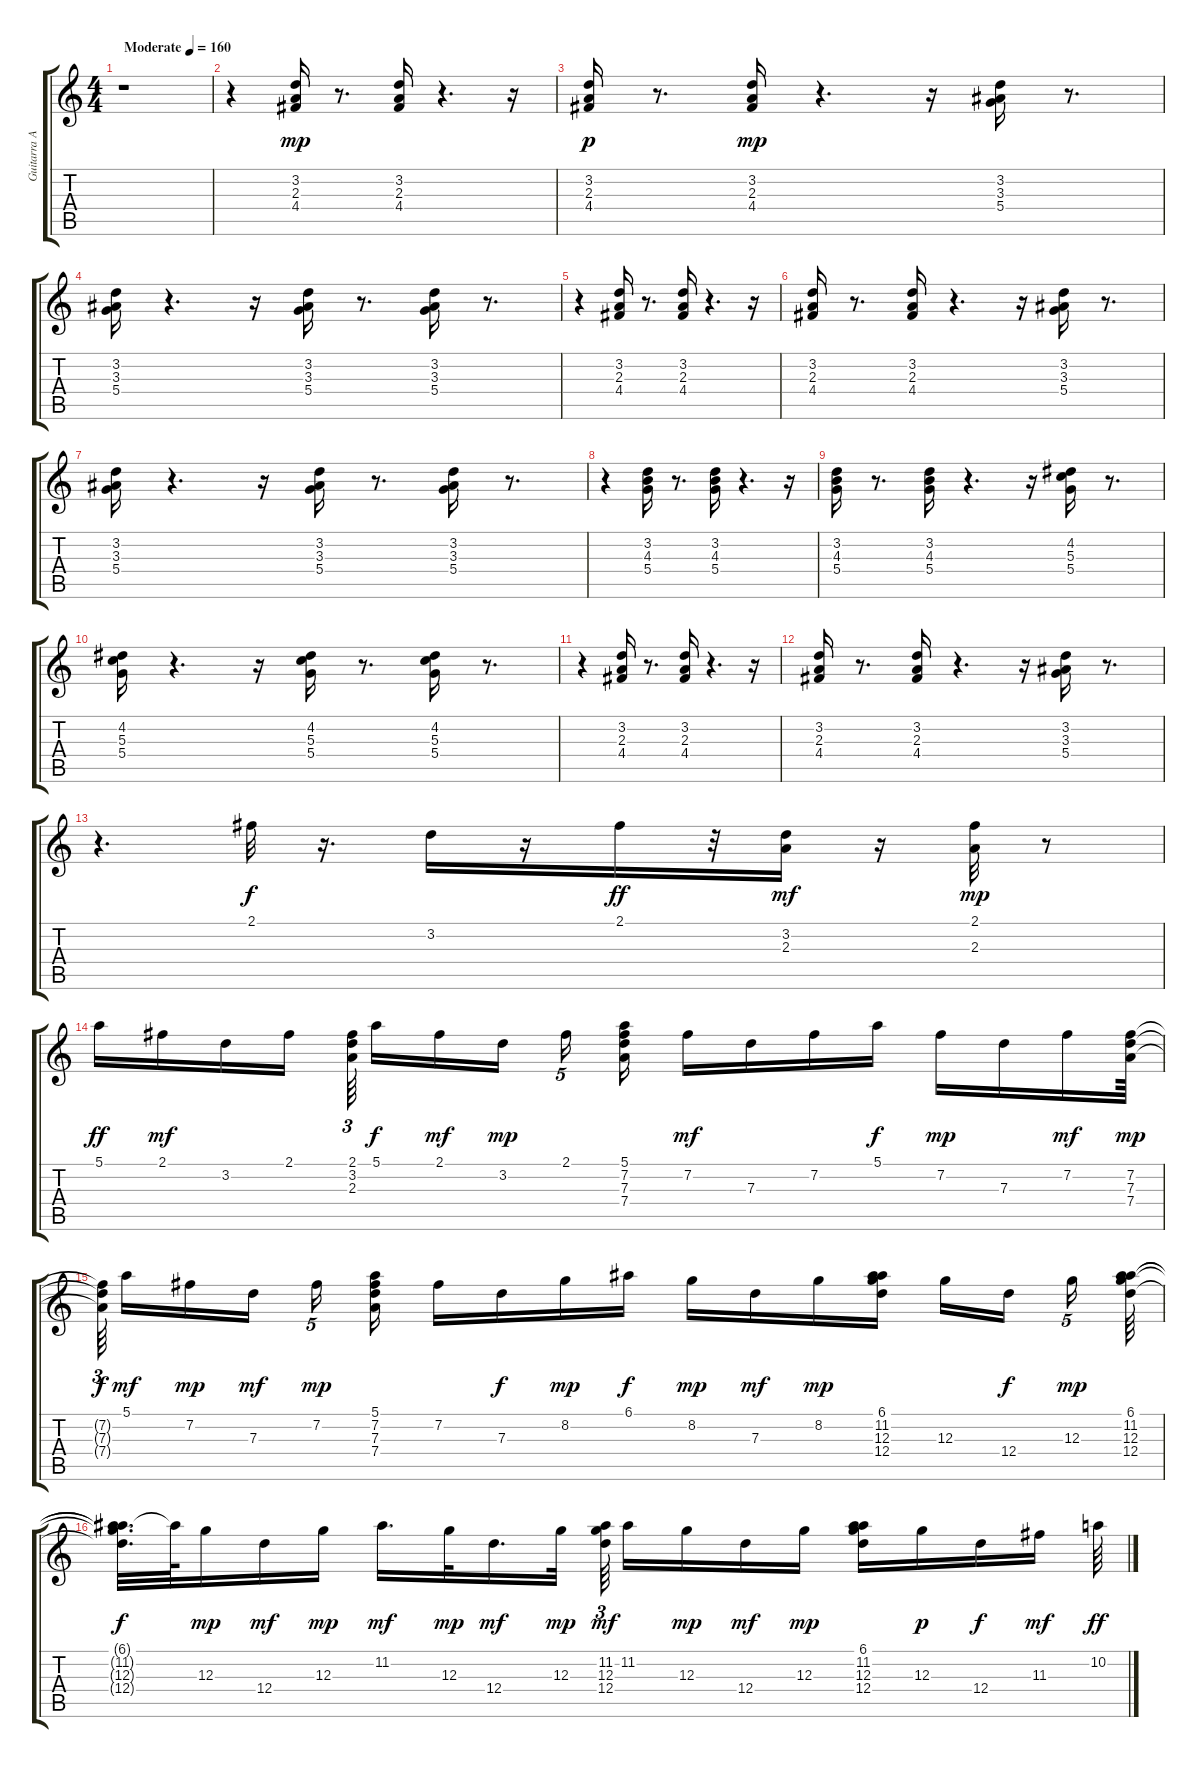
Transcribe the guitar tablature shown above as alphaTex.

\track ("Guitarra Acomp" "Guitarra A") {instrument acousticguitarnylon}
\staff {score tabs}
\tuning (E4 B3 G3 D3 A2 E2) {hide}
\ts (4 4)
\tempo (160 "Moderate")
\clef g2
\ks c
r.1{dy mp instrument acousticguitarnylon} |
r.4 (3.2 2.3 4.4).16 r.8{d} (3.2 2.3 4.4).16 r.4{d} r.16 |
(3.2 2.3 4.4).16{dy p} r.8{d} (3.2 2.3 4.4).16{dy mp} r.4{d} r.16 (3.2 3.3 5.4).16 r.8{d} |
(3.2 3.3 5.4).16 r.4{d} r.16 (3.2 3.3 5.4).16 r.8{d} (3.2 3.3 5.4).16 r.8{d} |
r.4 (3.2 2.3 4.4).16 r.8{d} (3.2 2.3 4.4).16 r.4{d} r.16 |
(3.2 2.3 4.4).16 r.8{d} (3.2 2.3 4.4).16 r.4{d} r.16 (3.2 3.3 5.4).16 r.8{d} |
(3.2 3.3 5.4).16 r.4{d} r.16 (3.2 3.3 5.4).16 r.8{d} (3.2 3.3 5.4).16 r.8{d} |
r.4 (3.2 4.3 5.4).16 r.8{d} (3.2 4.3 5.4).16 r.4{d} r.16 |
(3.2 4.3 5.4).16 r.8{d} (3.2 4.3 5.4).16 r.4{d} r.16 (4.2 5.3 5.4).16 r.8{d} |
(4.2 5.3 5.4).16 r.4{d} r.16 (4.2 5.3 5.4).16 r.8{d} (4.2 5.3 5.4).16 r.8{d} |
r.4 (3.2 2.3 4.4).16 r.8{d} (3.2 2.3 4.4).16 r.4{d} r.16 |
(3.2 2.3 4.4).16 r.8{d} (3.2 2.3 4.4).16 r.4{d} r.16 (3.2 3.3 5.4).16 r.8{d} |
r.4{d} 2.1.32{dy f} r.16{d} 3.2.16 r.16 2.1.16{dy ff} r.32 (3.2 2.3).16{dy mf} r.16 (2.1 2.3).32{dy mp} r.8 |
5.1.16{dy ff} 2.1.16{dy mf} 3.2.16 2.1.16 (2.1 3.2 2.3).64{tu (3 2) beam splitsecondary} 5.1.16{dy f} 2.1.16{dy mf} 3.2.16{dy mp beam splitsecondary} 2.1.16{tu (5 4)} (5.1 7.2 7.3 7.4).16 7.2.16{dy mf} 7.3.16 7.2.16 5.1.16{dy f} 7.2.16{dy mp} 7.3.16 7.2.16{dy mf} (7.2 7.3 7.4).64{dy mp} |
(7.2{t} 7.3{t} 7.4{t}).64{tu (3 2) dy f beam splitsecondary} 5.1.16{dy mf} 7.2.16{dy mp} 7.3.16{dy mf beam splitsecondary} 7.2.16{tu (5 4) dy mp} (5.1 7.2 7.3 7.4).16 7.2.16 7.3.16{dy f} 8.2.16{dy mp} 6.1.16{dy f} 8.2.16{dy mp} 7.3.16{dy mf} 8.2.16{dy mp} (6.1 11.2 12.3 12.4).16 12.3.16 12.4.16{dy f beam splitsecondary} 12.3.16{tu (5 4) dy mp} (6.1 11.2 12.3 12.4).64 |
(6.1{t} 11.2{t} 12.3{t} 12.4{t}).32{d dy f} 11.2{t}.64 12.3.16{dy mp} 12.4.16{dy mf} 12.3.16{dy mp} 11.2.16{d dy mf} 12.3.32{dy mp} 12.4.16{d dy mf} 12.3.32{dy mp} (11.2 12.3 12.4).64{tu (3 2) dy mf beam splitsecondary} 11.2.16 12.3.16{dy mp} 12.4.16{dy mf} 12.3.16{dy mp} (6.1 11.2 12.3 12.4).16 12.3.16{dy p} 12.4.16{dy f} 11.3.16{dy mf} 10.2.64{dy ff}
